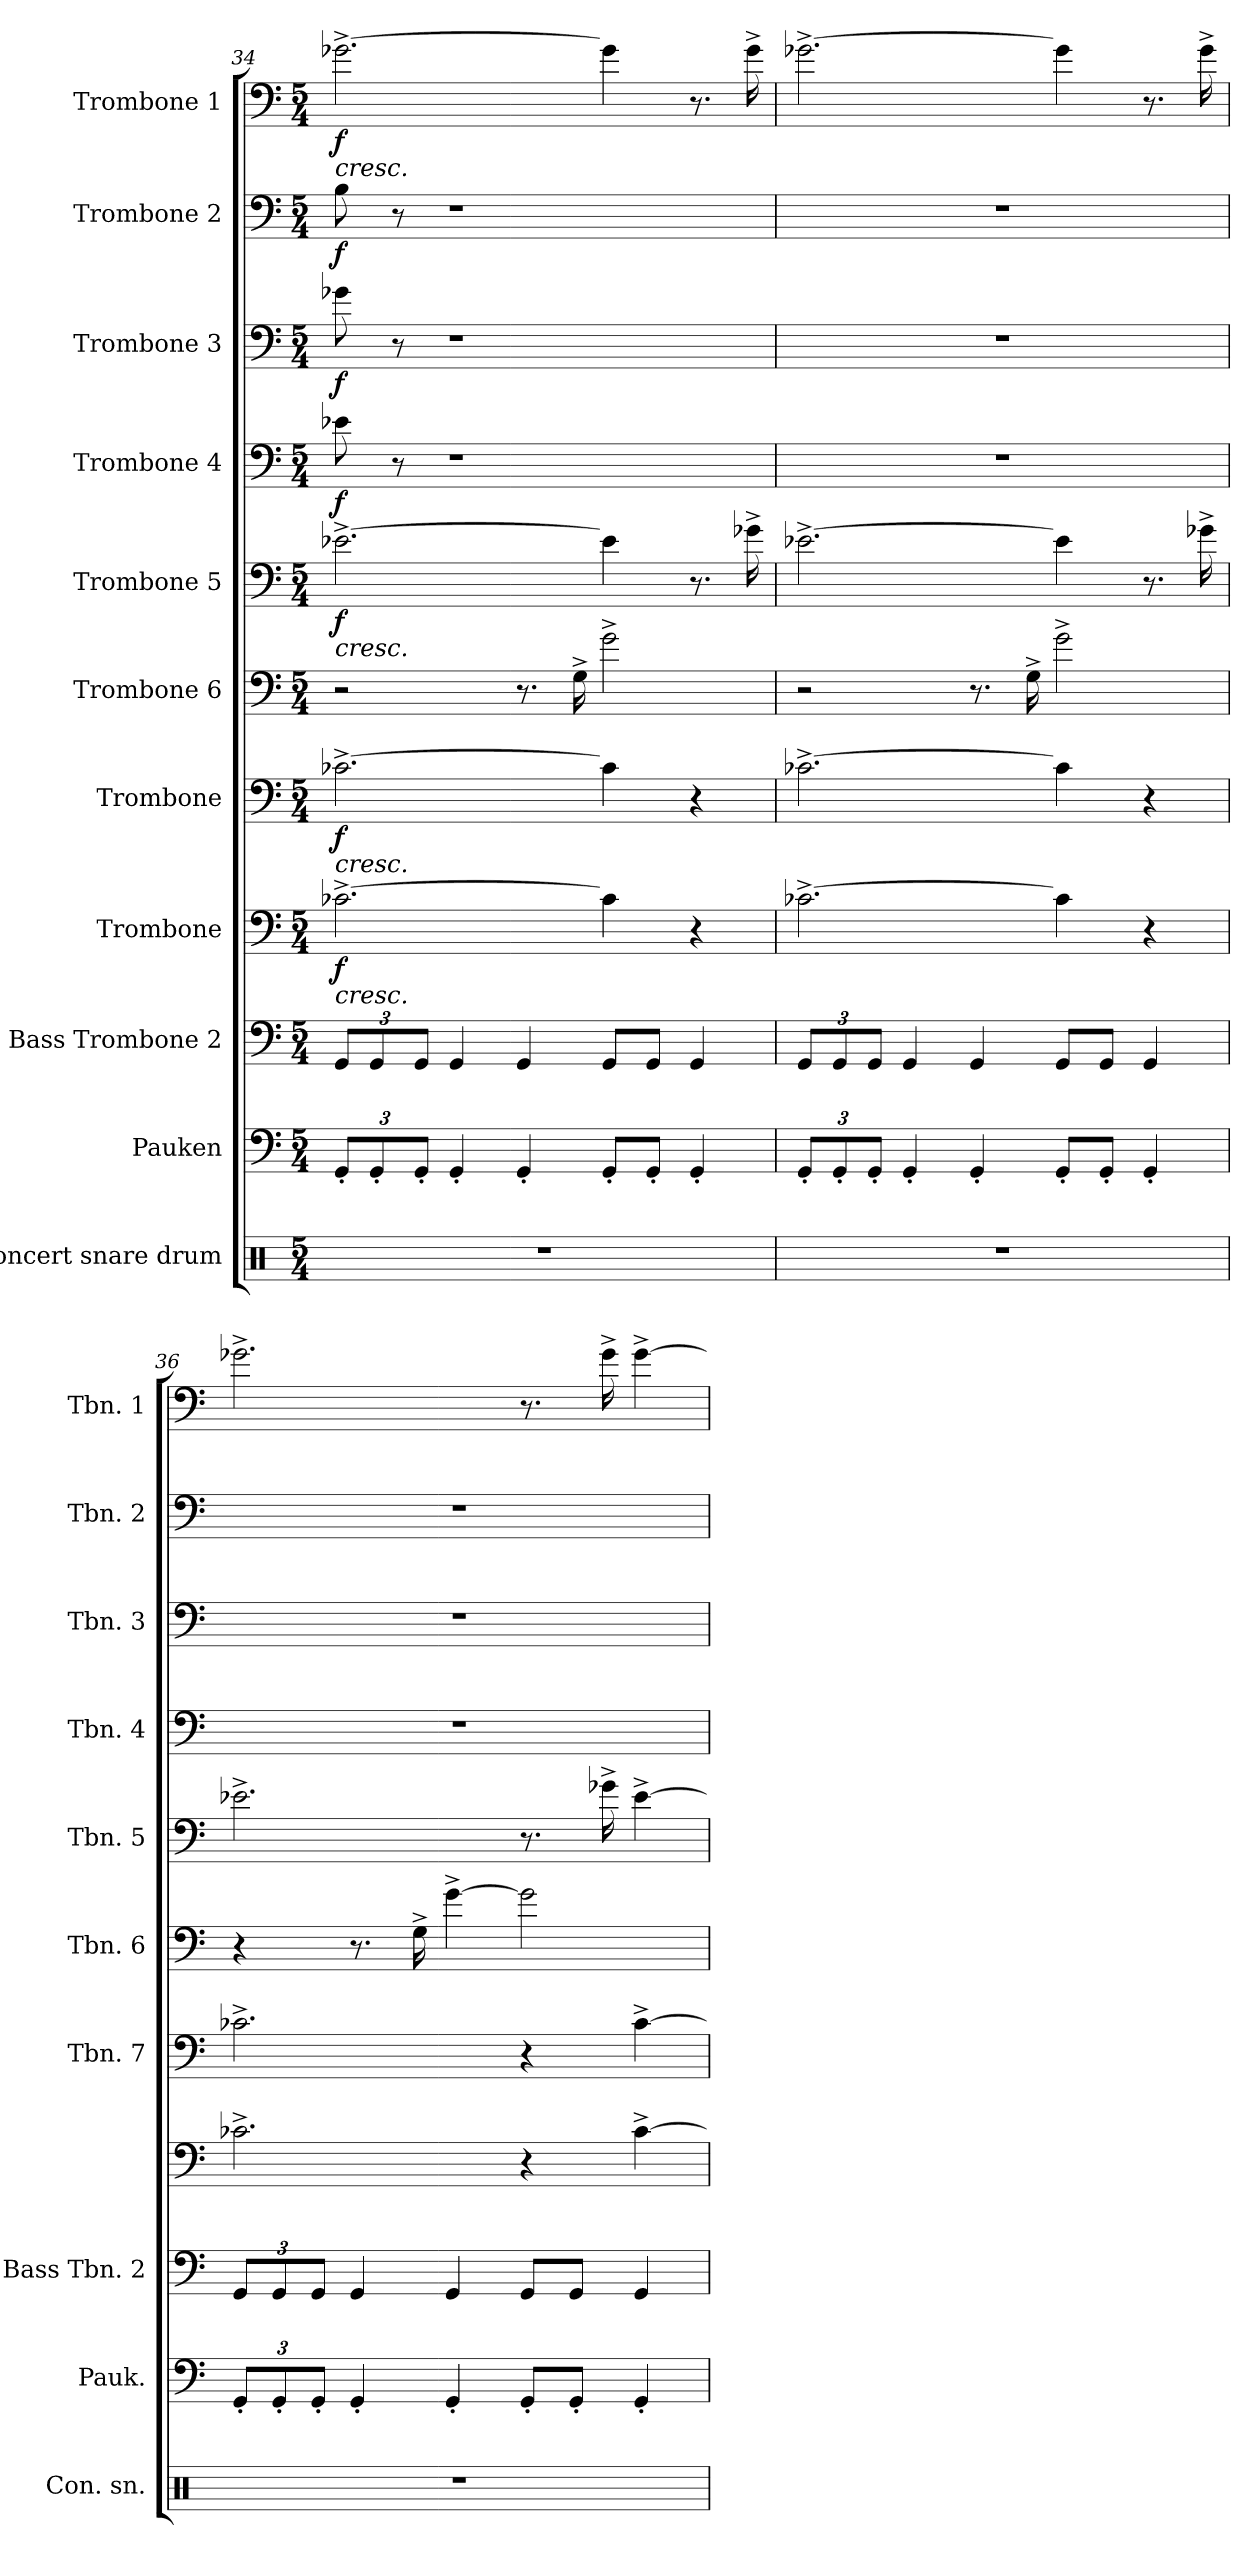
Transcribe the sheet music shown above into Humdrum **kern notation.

**kern	**kern	**dynam	**kern	**kern	**dynam	**kern	**dynam	**kern	**kern	**dynam	**kern	**dynam	**kern	**dynam	**kern	**dynam	**kern	**dynam
*part11	*part10	*part10	*part9	*part8	*part8	*part7	*part7	*part6	*part5	*part5	*part4	*part4	*part3	*part3	*part2	*part2	*part1	*part1
*staff11	*staff10	*staff10	*staff9	*staff8	*staff8	*staff7	*staff7	*staff6	*staff5	*staff5	*staff4	*staff4	*staff3	*staff3	*staff2	*staff2	*staff1	*staff1
*I"Concert snare drum	*I"Pauken	*	*I"Bass Trombone 2	*I"Trombone	*	*I"Trombone	*	*I"Trombone 6	*I"Trombone 5	*	*I"Trombone 4	*	*I"Trombone 3	*	*I"Trombone 2	*	*I"Trombone 1	*
*I'Con. sn.	*I'Pauk.	*	*I'Bass Tbn. 2	*	*	*I'Tbn. 7	*	*I'Tbn. 6	*I'Tbn. 5	*	*I'Tbn. 4	*	*I'Tbn. 3	*	*I'Tbn. 2	*	*I'Tbn. 1	*
*clefX	*clefF4	*	*clefF4	*clefF4	*	*clefF4	*	*clefF4	*clefF4	*	*clefF4	*	*clefF4	*	*clefF4	*	*clefF4	*
*k[]	*k[]	*	*k[]	*k[]	*	*k[]	*	*k[]	*k[]	*	*k[]	*	*k[]	*	*k[]	*	*k[]	*
*M5/4	*M5/4	*	*M5/4	*M5/4	*	*M5/4	*	*M5/4	*M5/4	*	*M5/4	*	*M5/4	*	*M5/4	*	*M5/4	*
*	*	*	*Xbrackettup	*	*	*	*	*	*	*	*	*	*	*	*	*	*	*
=34	=34	=34	=34	=34	=34	=34	=34	=34	=34	=34	=34	=34	=34	=34	=34	=34	=34	=34
!	!	!	!	!	!	!	!	!	!	!	!	!	!	!	!	!	!LO:TX:b:i:t=cresc.	!
!	!	!	!	!	!	!	!	!	!LO:TX:b:i:t=cresc.	!	!	!	!	!	!	!	!	!
!	!	!	!	!	!	!LO:TX:b:i:t=cresc.	!	!	!	!	!	!	!	!	!	!	!	!
!	!	!	!	!LO:TX:b:i:t=cresc.	!	!	!	!	!	!	!	!	!	!	!	!	!	!
!	!	!LO:DY:b	!	!	!	!	!	!	!	!	!	!	!	!	!	!	!	!
!	!	!LO:DY:n=1:b	!	!	!LO:DY:b	!	!LO:DY:b	!	!	!LO:DY:b	!	!LO:DY:b	!	!LO:DY:b	!	!LO:DY:b	!	!LO:DY:b
4%5r	12GG'/L	f other-dynamics	12GG/L	[2.c-X^\	f	[2.c-X^\	f	2r	[2.e-X^\	f	8e-X\	f	8g-X\	f	8B\	f	[2.g-X^\	f
.	12GG'/	.	12GG/	.	.	.	.	.	.	.	.	.	.	.	.	.	.	.
.	.	.	.	.	.	.	.	.	.	.	8r	.	8r	.	8r	.	.	.
.	12GG'/J	.	12GG/J	.	.	.	.	.	.	.	.	.	.	.	.	.	.	.
.	4GG'/	.	4GG/	.	.	.	.	.	.	.	1r	.	1r	.	1r	.	.	.
.	4GG'/	.	4GG/	.	.	.	.	8.r	.	.	.	.	.	.	.	.	.	.
.	.	.	.	.	.	.	.	16G^\	.	.	.	.	.	.	.	.	.	.
.	8GG'/L	.	8GG/L	4c-\]	.	4c-\]	.	2g^\	4e-\]	.	.	.	.	.	.	.	4g-\]	.
.	8GG'/J	.	8GG/J	.	.	.	.	.	.	.	.	.	.	.	.	.	.	.
.	4GG'/	.	4GG/	4r	.	4r	.	.	8.r	.	.	.	.	.	.	.	8.r	.
.	.	.	.	.	.	.	.	.	16g-X^\	.	.	.	.	.	.	.	16g-^\	.
=35	=35	=35	=35	=35	=35	=35	=35	=35	=35	=35	=35	=35	=35	=35	=35	=35	=35	=35
4%5r	12GG'/L	.	12GG/L	[2.c-X^\	.	[2.c-X^\	.	2r	[2.e-X^\	.	4%5r	.	4%5r	.	4%5r	.	[2.g-X^\	.
.	12GG'/	.	12GG/	.	.	.	.	.	.	.	.	.	.	.	.	.	.	.
.	12GG'/J	.	12GG/J	.	.	.	.	.	.	.	.	.	.	.	.	.	.	.
.	4GG'/	.	4GG/	.	.	.	.	.	.	.	.	.	.	.	.	.	.	.
.	4GG'/	.	4GG/	.	.	.	.	8.r	.	.	.	.	.	.	.	.	.	.
.	.	.	.	.	.	.	.	16G^\	.	.	.	.	.	.	.	.	.	.
.	8GG'/L	.	8GG/L	4c-\]	.	4c-\]	.	2g^\	4e-\]	.	.	.	.	.	.	.	4g-\]	.
.	8GG'/J	.	8GG/J	.	.	.	.	.	.	.	.	.	.	.	.	.	.	.
.	4GG'/	.	4GG/	4r	.	4r	.	.	8.r	.	.	.	.	.	.	.	8.r	.
.	.	.	.	.	.	.	.	.	16g-X^\	.	.	.	.	.	.	.	16g-^\	.
!!LO:PB:g=z
=36	=36	=36	=36	=36	=36	=36	=36	=36	=36	=36	=36	=36	=36	=36	=36	=36	=36	=36
4%5r	12GG'/L	.	12GG/L	2.c-X^\	.	2.c-X^\	.	4r	2.e-X^\	.	4%5r	.	4%5r	.	4%5r	.	2.g-X^\	.
.	12GG'/	.	12GG/	.	.	.	.	.	.	.	.	.	.	.	.	.	.	.
.	12GG'/J	.	12GG/J	.	.	.	.	.	.	.	.	.	.	.	.	.	.	.
.	4GG'/	.	4GG/	.	.	.	.	8.r	.	.	.	.	.	.	.	.	.	.
.	.	.	.	.	.	.	.	16G^\	.	.	.	.	.	.	.	.	.	.
.	4GG'/	.	4GG/	.	.	.	.	[4g^\	.	.	.	.	.	.	.	.	.	.
.	8GG'/L	.	8GG/L	4r	.	4r	.	2g\]	8.r	.	.	.	.	.	.	.	8.r	.
.	8GG'/J	.	8GG/J	.	.	.	.	.	.	.	.	.	.	.	.	.	.	.
.	.	.	.	.	.	.	.	.	16g-X^\	.	.	.	.	.	.	.	16g-^\	.
.	4GG'/	.	4GG/	[4c-^\	.	[4c-^\	.	.	[4e-^\	.	.	.	.	.	.	.	[4g-^\	.
=	=	=	=	=	=	=	=	=	=	=	=	=	=	=	=	=	=	=
*-	*-	*-	*-	*-	*-	*-	*-	*-	*-	*-	*-	*-	*-	*-	*-	*-	*-	*-
